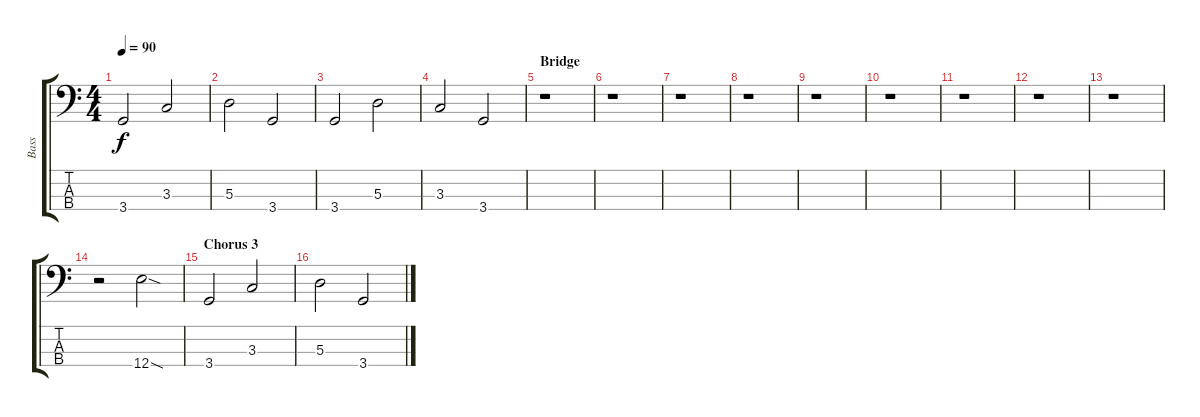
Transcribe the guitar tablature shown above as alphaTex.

\track ("Bass" "Bass") {instrument electricbasspick}
\staff {score tabs}
\tuning (G2 D2 A1 E1) {hide}
\ts (4 4)
\tempo 90
\clef f4
\ks c
3.4.2{dy f} 3.3.2 |
5.3.2 3.4.2 |
3.4.2 5.3.2 |
3.3.2 3.4.2 |
\section ("" "Bridge")
r.1 |
r.1 |
r.1 |
r.1 |
r.1 |
r.1 |
r.1 |
r.1 |
r.1 |
r.2 12.4{sod}.2 |
\section ("" "Chorus 3")
3.4.2 3.3.2 |
5.3.2 3.4.2
